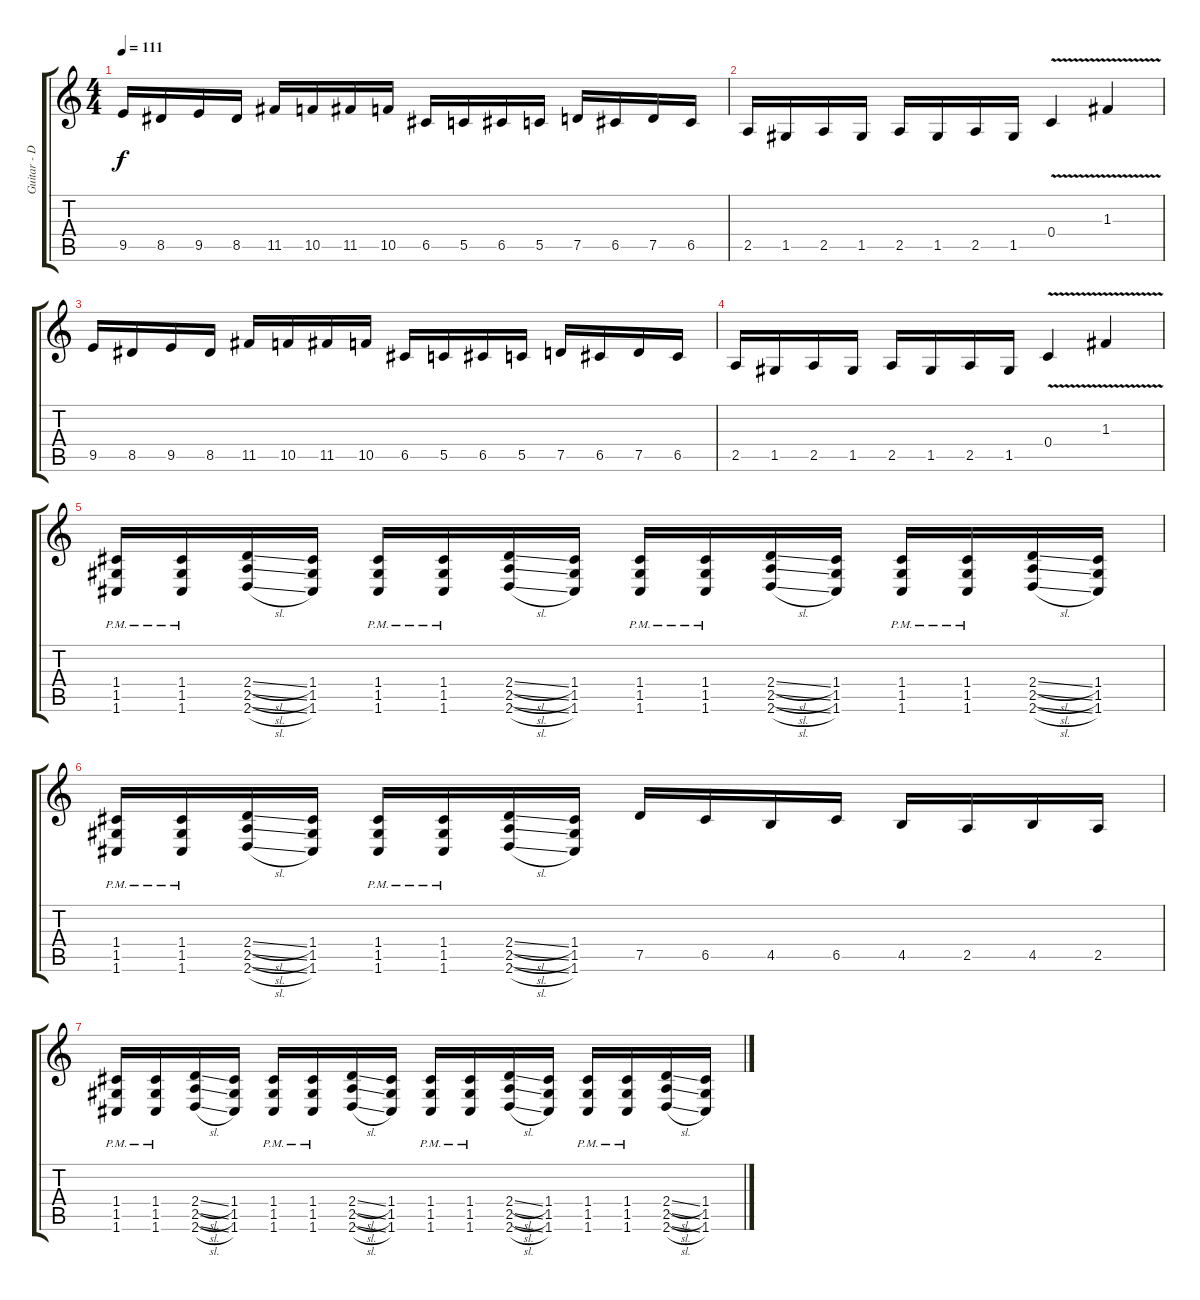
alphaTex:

\track ("Guitar - Daron" "Guitar - D") {instrument distortionguitar}
\staff {score tabs}
\tuning (D4 A3 F3 C3 G2 C2) {hide}
\ts (4 4)
\tempo 111
\clef g2
\ks c
9.5.16{dy f} 8.5.16 9.5.16 8.5.16 11.5.16 10.5.16 11.5.16 10.5.16 6.5.16 5.5.16 6.5.16 5.5.16 7.5.16 6.5.16 7.5.16 6.5.16 |
2.5.16 1.5.16 2.5.16 1.5.16 2.5.16 1.5.16 2.5.16 1.5.16 0.4{v}.4 1.3{v}.4 |
9.5.16 8.5.16 9.5.16 8.5.16 11.5.16 10.5.16 11.5.16 10.5.16 6.5.16 5.5.16 6.5.16 5.5.16 7.5.16 6.5.16 7.5.16 6.5.16 |
2.5.16 1.5.16 2.5.16 1.5.16 2.5.16 1.5.16 2.5.16 1.5.16 0.4{v}.4 1.3{v}.4 |
(1.4{pm} 1.5{pm} 1.6{pm}).16 (1.4{pm} 1.5{pm} 1.6{pm}).16 (2.4{sl} 2.5{sl} 2.6{sl}).16 (1.4 1.5 1.6).16 (1.4{pm} 1.5{pm} 1.6{pm}).16 (1.4{pm} 1.5{pm} 1.6{pm}).16 (2.4{sl} 2.5{sl} 2.6{sl}).16 (1.4 1.5 1.6).16 (1.4{pm} 1.5{pm} 1.6{pm}).16 (1.4{pm} 1.5{pm} 1.6{pm}).16 (2.4{sl} 2.5{sl} 2.6{sl}).16 (1.4 1.5 1.6).16 (1.4{pm} 1.5{pm} 1.6{pm}).16 (1.4{pm} 1.5{pm} 1.6{pm}).16 (2.4{sl} 2.5{sl} 2.6{sl}).16 (1.4 1.5 1.6).16 |
(1.4{pm} 1.5{pm} 1.6{pm}).16 (1.4{pm} 1.5{pm} 1.6{pm}).16 (2.4{sl} 2.5{sl} 2.6{sl}).16 (1.4 1.5 1.6).16 (1.4{pm} 1.5{pm} 1.6{pm}).16 (1.4{pm} 1.5{pm} 1.6{pm}).16 (2.4{sl} 2.5{sl} 2.6{sl}).16 (1.4 1.5 1.6).16 7.5.16 6.5.16 4.5.16 6.5.16 4.5.16 2.5.16 4.5.16 2.5.16 |
(1.4{pm} 1.5{pm} 1.6{pm}).16 (1.4{pm} 1.5{pm} 1.6{pm}).16 (2.4{sl} 2.5{sl} 2.6{sl}).16 (1.4 1.5 1.6).16 (1.4{pm} 1.5{pm} 1.6{pm}).16 (1.4{pm} 1.5{pm} 1.6{pm}).16 (2.4{sl} 2.5{sl} 2.6{sl}).16 (1.4 1.5 1.6).16 (1.4{pm} 1.5{pm} 1.6{pm}).16 (1.4{pm} 1.5{pm} 1.6{pm}).16 (2.4{sl} 2.5{sl} 2.6{sl}).16 (1.4 1.5 1.6).16 (1.4{pm} 1.5{pm} 1.6{pm}).16 (1.4{pm} 1.5{pm} 1.6{pm}).16 (2.4{sl} 2.5{sl} 2.6{sl}).16 (1.4 1.5 1.6).16
